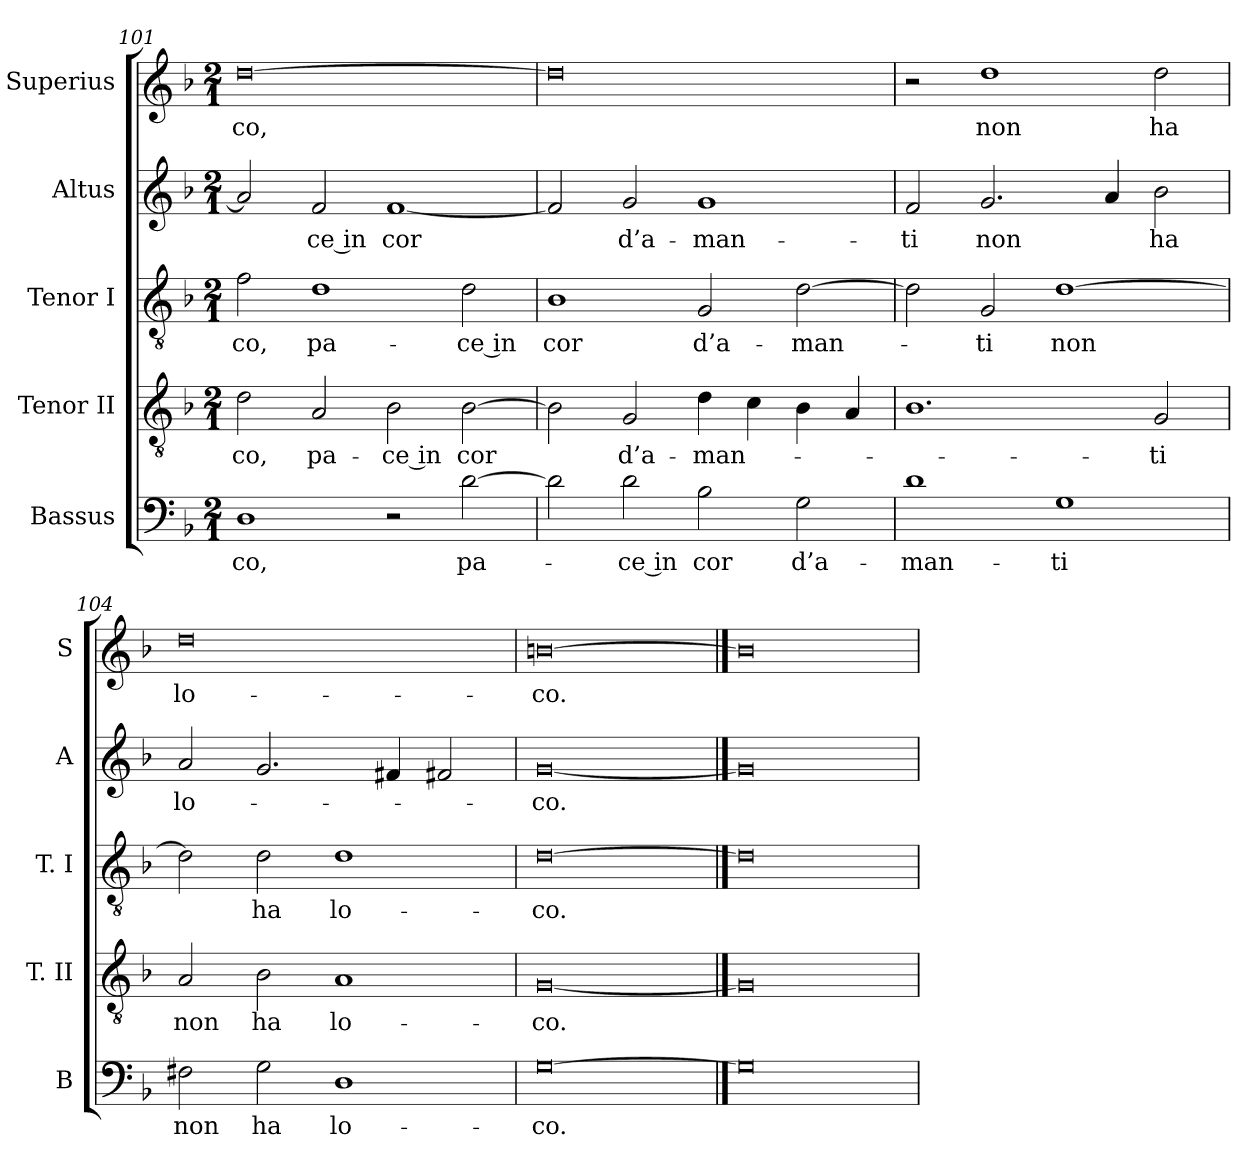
**kern	**text	**kern	**text	**kern	**text	**kern	**text	**kern	**text
*part5	*part5	*part4	*part4	*part3	*part3	*part2	*part2	*part1	*part1
*staff5	*staff5	*staff4	*staff4	*staff3	*staff3	*staff2	*staff2	*staff1	*staff1
*I"Bassus	*	*I"Tenor II	*	*I"Tenor I	*	*I"Altus	*	*I"Superius	*
*I'B	*	*I'T. II	*	*I'T. I	*	*I'A	*	*I'S	*
*clefF4	*	*clefGv2	*	*clefGv2	*	*clefG2	*	*clefG2	*
*k[b-]	*	*k[b-]	*	*k[b-]	*	*k[b-]	*	*k[b-]	*
*F:	*	*F:	*	*F:	*	*F:	*	*F:	*
*M2/1	*	*M2/1	*	*M2/1	*	*M2/1	*	*M2/1	*
=101	=101	=101	=101	=101	=101	=101	=101	=101	=101
1D	-co,	2d	-co,	2f	-co,	2a]	.	[0dd	-co,
.	.	2A	pa-	1d	pa-	2f	-ce in	.	.
2r	.	2B-	-ce in	.	.	[1f	cor	.	.
[2d	pa-	[2B-	cor	2d	-ce in	.	.	.	.
=102	=102	=102	=102	=102	=102	=102	=102	=102	=102
2d]	.	2B-]	.	1B-	cor	2f]	.	0dd]	.
2d	-ce in	2G	d’a-	.	.	2g	d’a-	.	.
2B-	cor	4d	-man-	2G	d’a-	1g	-man-	.	.
.	.	4c	.	.	.	.	.	.	.
2G	d’a-	4B-	.	[2d	-man-	.	.	.	.
.	.	4A	.	.	.	.	.	.	.
=103	=103	=103	=103	=103	=103	=103	=103	=103	=103
1d	-man-	1.B-	.	2d]	.	2f	-ti	2r	.
.	.	.	.	2G	-ti	2.g	non	1dd	non
1G	-ti	.	.	[1d	non	.	.	.	.
.	.	.	.	.	.	4a	.	.	.
.	.	2G	-ti	.	.	2b-	ha	2dd	ha
=104	=104	=104	=104	=104	=104	=104	=104	=104	=104
2F#X	non	2A	non	2d]	.	2a	lo-	0dd	lo-
2G	ha	2B-	ha	2d	ha	2.g	.	.	.
1D	lo-	1A	lo-	1d	lo-	.	.	.	.
.	.	.	.	.	.	4f#X	.	.	.
.	.	.	.	.	.	2f#X	.	.	.
=105	=105	=105	=105	=105	=105	=105	=105	=105	=105
[0G	-co.	[0G	-co.	[0d	-co.	[0g	-co.	[0bn	-co.
==106	==106	==106	==106	==106	==106	==106	==106	==106	==106
0G]	.	0G]	.	0d]	.	0g]	.	0b]	.
=	=	=	=	=	=	=	=	=	=
*-	*-	*-	*-	*-	*-	*-	*-	*-	*-
